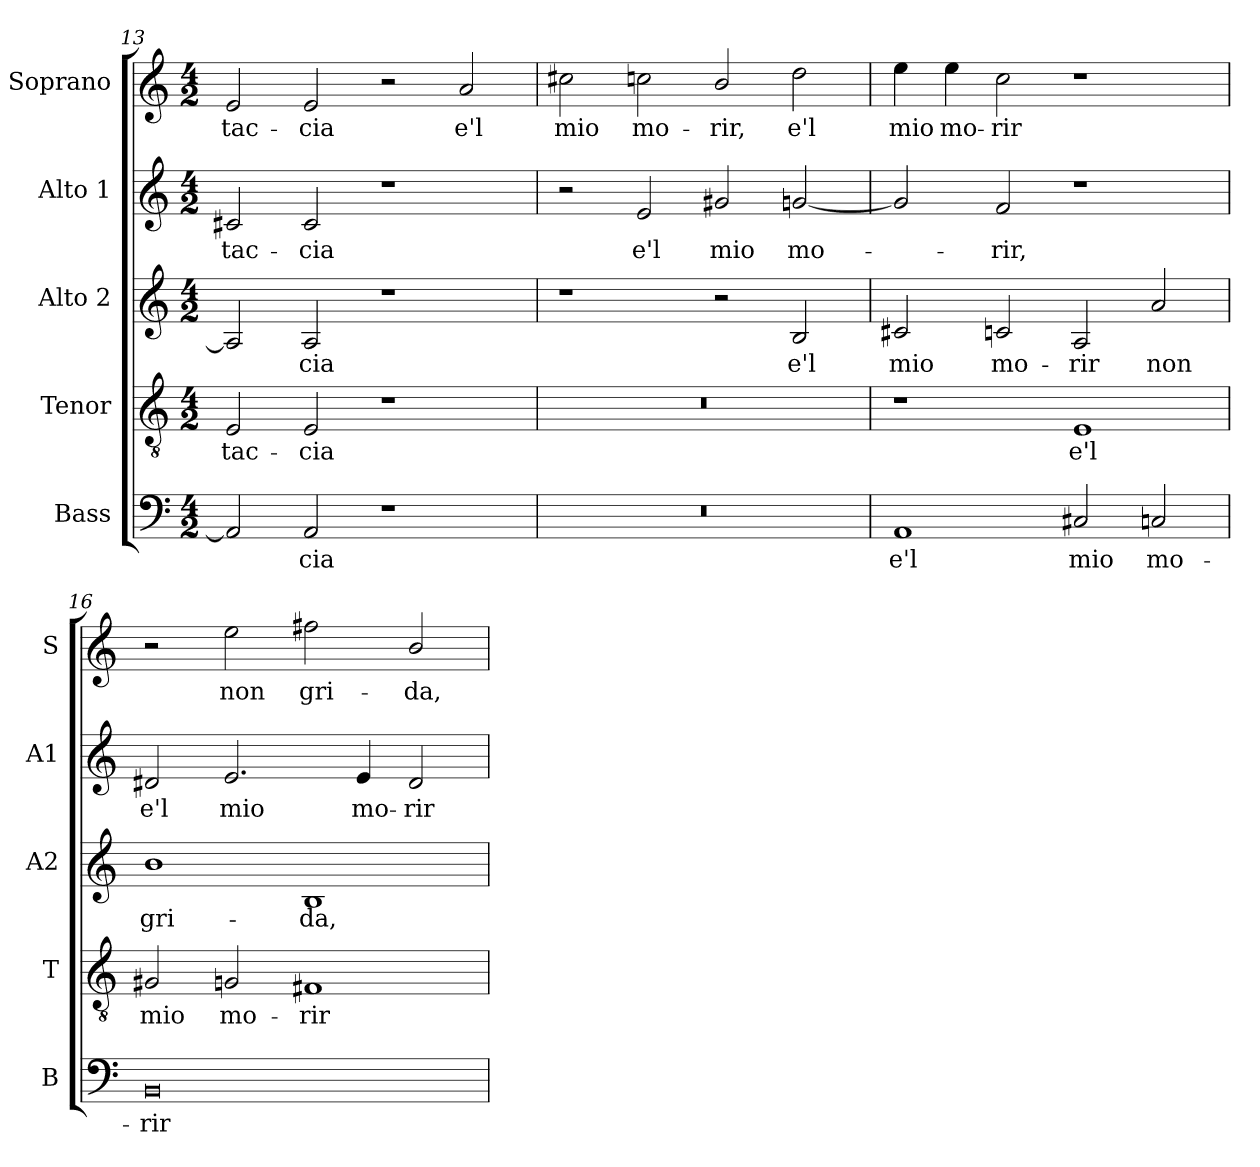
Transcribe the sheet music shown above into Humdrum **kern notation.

**kern	**text	**kern	**text	**kern	**text	**kern	**text	**kern	**text
*part5	*part5	*part4	*part4	*part3	*part3	*part2	*part2	*part1	*part1
*staff5	*staff5	*staff4	*staff4	*staff3	*staff3	*staff2	*staff2	*staff1	*staff1
*I"Bass	*	*I"Tenor	*	*I"Alto 2	*	*I"Alto 1	*	*I"Soprano	*
*I'B	*	*I'T	*	*I'A2	*	*I'A1	*	*I'S	*
*clefF4	*	*clefGv2	*	*clefG2	*	*clefG2	*	*clefG2	*
*	*	*ITrd7c12	*	*	*	*	*	*	*
*k[]	*	*k[]	*	*k[]	*	*k[]	*	*k[]	*
*C:	*	*C:	*	*C:	*	*C:	*	*C:	*
*M4/2	*	*M4/2	*	*M4/2	*	*M4/2	*	*M4/2	*
=13	=13	=13	=13	=13	=13	=13	=13	=13	=13
!	!	!	!LO:LY:b:color=#000000	!	!	!	!	!	!
!	!	!	!	!	!	!	!LO:LY:b:color=#000000	!	!
!	!	!	!	!	!	!	!	!	!LO:LY:b:color=#000000
2AAi/]	.	2EEi/	tac-	2Ai/]	.	2c#Xi/	tac-	2ei/	tac-
!	!LO:LY:b:color=#000000	!	!	!	!	!	!	!	!
!	!	!	!LO:LY:b:color=#000000	!	!	!	!	!	!
!	!	!	!	!	!LO:LY:b:color=#000000	!	!	!	!
!	!	!	!	!	!	!	!LO:LY:b:color=#000000	!	!
!	!	!	!	!	!	!	!	!	!LO:LY:b:color=#000000
2AAi/	-cia	2EEi/	-cia	2Ai/	-cia	2c#i/	-cia	2ei/	-cia
1r	.	1r	.	1r	.	1r	.	2r	.
!	!	!	!	!	!	!	!	!	!LO:LY:b:color=#000000
.	.	.	.	.	.	.	.	2ai/	e'l
=14	=14	=14	=14	=14	=14	=14	=14	=14	=14
!LO:N:vis=1	!	!LO:N:vis=1	!	!	!	!	!	!	!
!	!	!	!	!	!	!	!	!	!LO:LY:b:color=#000000
0r	.	0r	.	1r	.	2r	.	2cc#Xi\	mio
!	!	!	!	!	!	!	!LO:LY:b:color=#000000	!	!
!	!	!	!	!	!	!	!	!	!LO:LY:b:color=#000000
.	.	.	.	.	.	2ei/	e'l	2ccni\	mo-
!	!	!	!	!	!	!	!LO:LY:b:color=#000000	!	!
!	!	!	!	!	!	!	!	!	!LO:LY:b:color=#000000
.	.	.	.	2r	.	2g#Xi/	mio	2bi/	-rir,
!	!	!	!	!	!LO:LY:b:color=#000000	!	!	!	!
!	!	!	!	!	!	!	!LO:LY:b:color=#000000	!	!
!	!	!	!	!	!	!	!	!	!LO:LY:b:color=#000000
.	.	.	.	2Bi/	e'l	[2gni/	mo-	2ddi\	e'l
=15	=15	=15	=15	=15	=15	=15	=15	=15	=15
!	!LO:LY:b:color=#000000	!	!	!	!	!	!	!	!
!	!	!	!	!	!LO:LY:b:color=#000000	!	!	!	!
!	!	!	!	!	!	!	!	!	!LO:LY:b:color=#000000
1AAi	e'l	1r	.	2c#Xi/	mio	2gi/]	.	4eei\	mio
!	!	!	!	!	!	!	!	!	!LO:LY:b:color=#000000
.	.	.	.	.	.	.	.	4eei\	mo-
!	!	!	!	!	!LO:LY:b:color=#000000	!	!	!	!
!	!	!	!	!	!	!	!LO:LY:b:color=#000000	!	!
!	!	!	!	!	!	!	!	!	!LO:LY:b:color=#000000
.	.	.	.	2cni/	mo-	2fi/	-rir,	2cci\	-rir
!	!LO:LY:b:color=#000000	!	!	!	!	!	!	!	!
!	!	!	!LO:LY:b:color=#000000	!	!	!	!	!	!
!	!	!	!	!	!LO:LY:b:color=#000000	!	!	!	!
2C#Xi/	mio	1EEi	e'l	2Ai/	-rir	1r	.	1r	.
!	!LO:LY:b:color=#000000	!	!	!	!	!	!	!	!
!	!	!	!	!	!LO:LY:b:color=#000000	!	!	!	!
2Cni/	mo-	.	.	2ai/	non	.	.	.	.
!!LO:LB:g=z
=16	=16	=16	=16	=16	=16	=16	=16	=16	=16
!	!LO:LY:b:color=#000000	!	!	!	!	!	!	!	!
!	!	!	!LO:LY:b:color=#000000	!	!	!	!	!	!
!	!	!	!	!	!LO:LY:b:color=#000000	!	!	!	!
!	!	!	!	!	!	!	!LO:LY:b:color=#000000	!	!
0BBi	-rir	2GG#Xi/	mio	1bi	gri-	2d#Xi/	e'l	2r	.
!	!	!	!LO:LY:b:color=#000000	!	!	!	!	!	!
!	!	!	!	!	!	!	!LO:LY:b:color=#000000	!	!
!	!	!	!	!	!	!	!	!	!LO:LY:b:color=#000000
.	.	2GGni/	mo-	.	.	2.ei/	mio	2eei\	non
!	!	!	!LO:LY:b:color=#000000	!	!	!	!	!	!
!	!	!	!	!	!LO:LY:b:color=#000000	!	!	!	!
!	!	!	!	!	!	!	!	!	!LO:LY:b:color=#000000
.	.	1FF#Xi	-rir	1Bi	-da,	.	.	2ff#Xi\	gri-
!	!	!	!	!	!	!	!LO:LY:b:color=#000000	!	!
.	.	.	.	.	.	4ei/	mo-	.	.
!	!	!	!	!	!	!	!LO:LY:b:color=#000000	!	!
!	!	!	!	!	!	!	!	!	!LO:LY:b:color=#000000
.	.	.	.	.	.	2d#i/	-rir	2bi/	-da,
=	=	=	=	=	=	=	=	=	=
*-	*-	*-	*-	*-	*-	*-	*-	*-	*-
